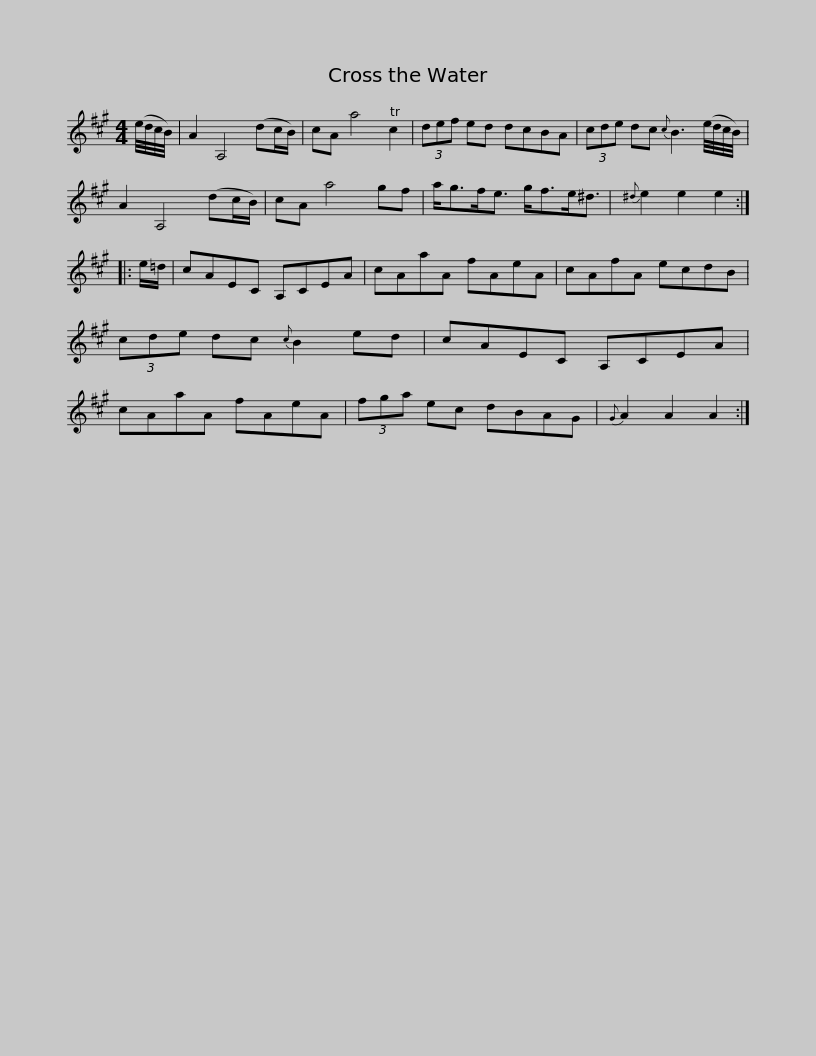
X:1
L:1/8
M:4/4
I:linebreak $
K:A
V:1 treble
V:1
 (e/4d/4c/4B/4) | A2 A,4 (dc/B/) | cA a4 c2 | (3def ed dcBA | (3cde dc{c} B3 (e/4d/4c/4B/4) | %5
 A2 A,4 (dc/B/) | cA a4 gf |$ a<gf<e g<fe<^d |{^d} e2 e2 e2 :: e/=d/ | %10
 cAEC A,CEA | cAaA fAeA | cAfA ecdB |$ (3cde dc{c} B2 ed | cAEC A,CEA | %15
 cAaA fAeA | (3fga ec dBAG |{G} A2 A2 A2 :| %18
